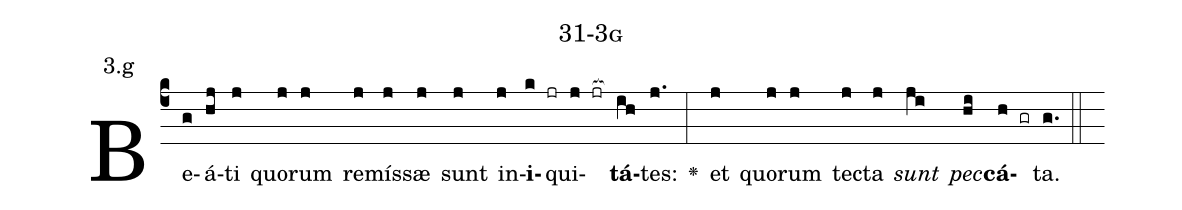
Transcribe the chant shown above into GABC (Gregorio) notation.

name: 31-3g;
annotation: 3.g;
%%
(c4)Be(g)á(hj)ti(j) quo(j)rum(j) re(j)mís(j)sæ(j) sunt(j) in(j)<b>i</b>(k jr)qui(j jr[ocb:1{])<b>tá</b>(ih[ocb:0}])tes:(j.) <v>\greheightstar</v>(:) et(j) quo(j)rum(j) tec(j)ta(j) <i>sunt</i>(ji) <i>pec</i>(hi)<b>cá</b>(h gr)ta.(g.) (::)


%E(j) u(j) o(ji) u(hi) a(h) e.(g.) (::)
